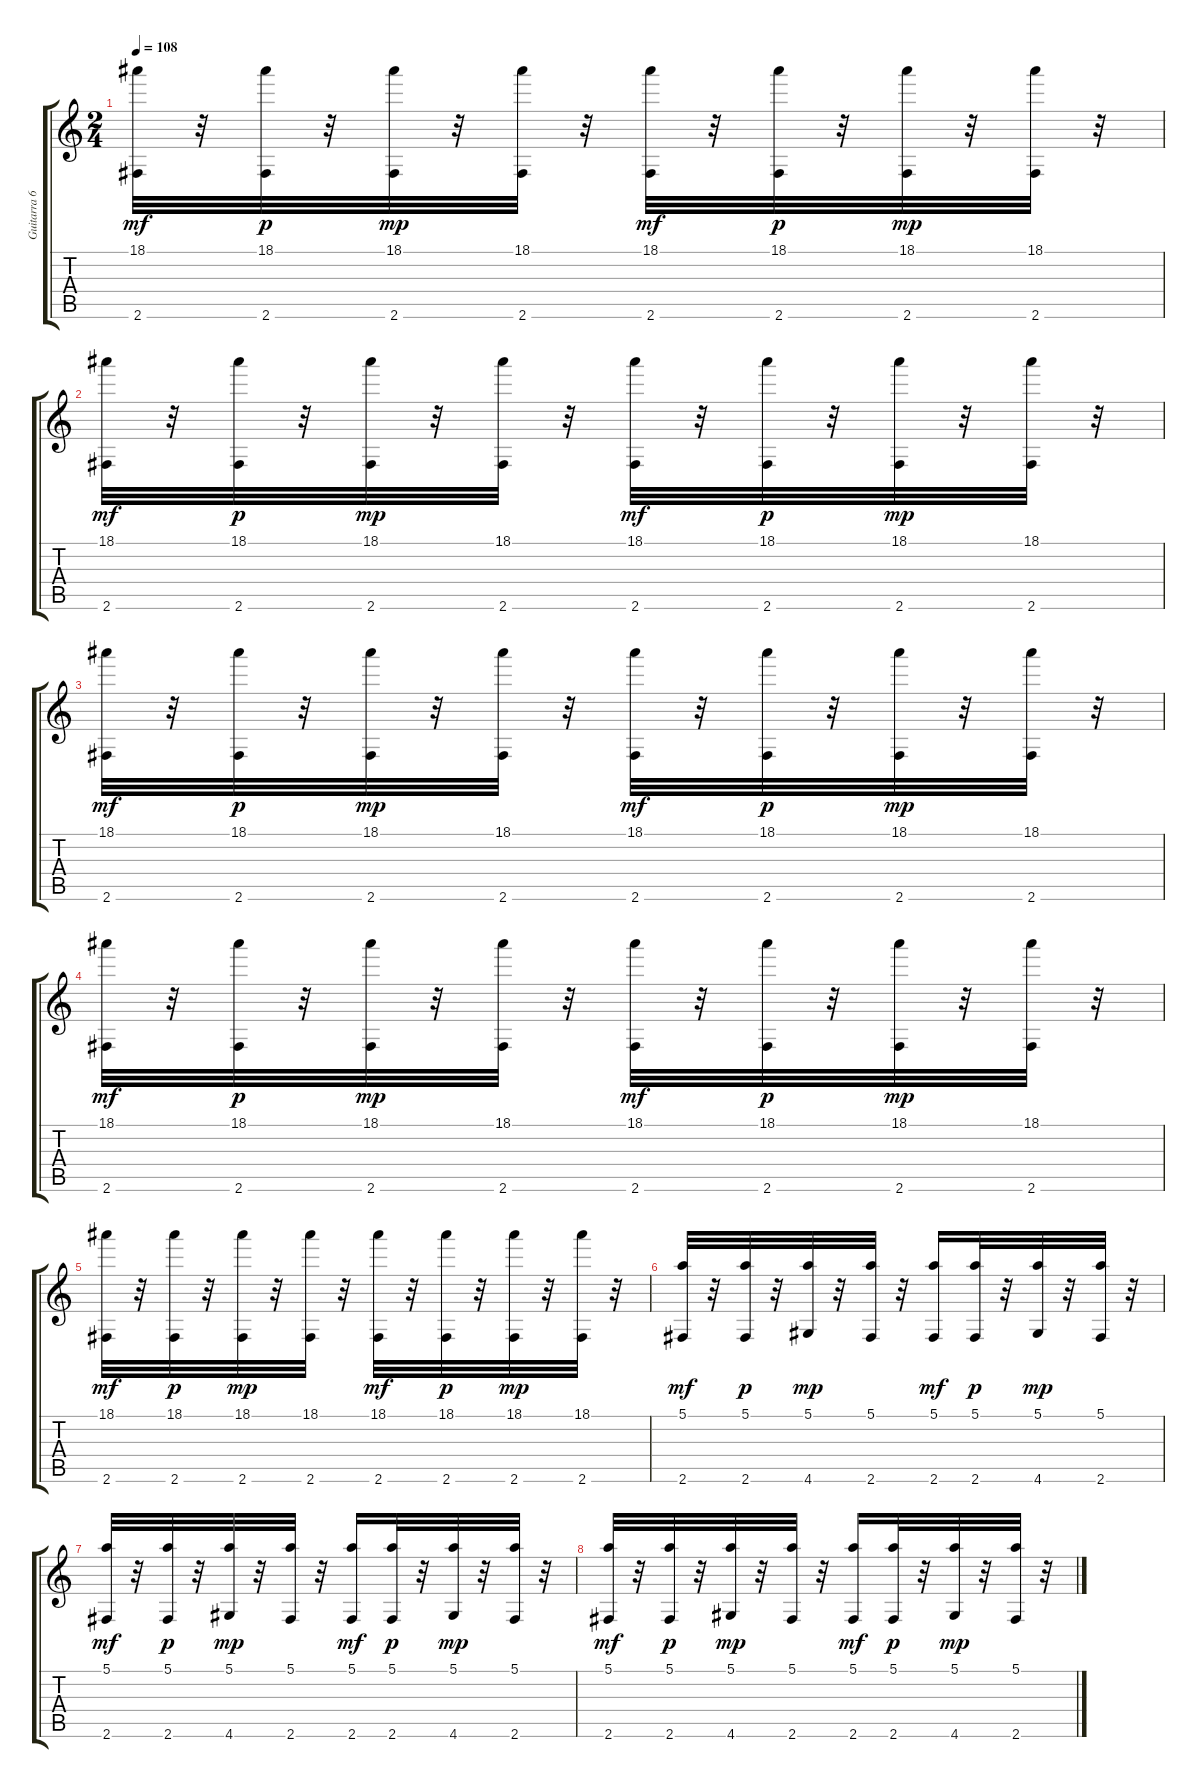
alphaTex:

\track ("Guitarra 6" "Guitarra 6") {instrument acousticguitarsteel}
\staff {score tabs}
\tuning (E4 B3 G3 D3 A2 E2) {hide}
\ts (2 4)
\tempo 108
\clef g2
\ks c
(18.1 2.6).32{dy mf} r.32 (18.1 2.6).32{dy p} r.32 (18.1 2.6).32{dy mp} r.32 (18.1 2.6).32 r.32 (18.1 2.6).32{dy mf} r.32 (18.1 2.6).32{dy p} r.32 (18.1 2.6).32{dy mp} r.32 (18.1 2.6).32 r.32 |
(18.1 2.6).32{dy mf} r.32 (18.1 2.6).32{dy p} r.32 (18.1 2.6).32{dy mp} r.32 (18.1 2.6).32 r.32 (18.1 2.6).32{dy mf} r.32 (18.1 2.6).32{dy p} r.32 (18.1 2.6).32{dy mp} r.32 (18.1 2.6).32 r.32 |
(18.1 2.6).32{dy mf} r.32 (18.1 2.6).32{dy p} r.32 (18.1 2.6).32{dy mp} r.32 (18.1 2.6).32 r.32 (18.1 2.6).32{dy mf} r.32 (18.1 2.6).32{dy p} r.32 (18.1 2.6).32{dy mp} r.32 (18.1 2.6).32 r.32 |
(18.1 2.6).32{dy mf} r.32 (18.1 2.6).32{dy p} r.32 (18.1 2.6).32{dy mp} r.32 (18.1 2.6).32 r.32 (18.1 2.6).32{dy mf} r.32 (18.1 2.6).32{dy p} r.32 (18.1 2.6).32{dy mp} r.32 (18.1 2.6).32 r.32 |
(18.1 2.6).32{dy mf} r.32 (18.1 2.6).32{dy p} r.32 (18.1 2.6).32{dy mp} r.32 (18.1 2.6).32 r.32 (18.1 2.6).32{dy mf} r.32 (18.1 2.6).32{dy p} r.32 (18.1 2.6).32{dy mp} r.32 (18.1 2.6).32 r.32 |
(5.1 2.6).32{dy mf} r.32 (5.1 2.6).32{dy p} r.32 (5.1 4.6).32{dy mp} r.32 (5.1 2.6).32 r.32 (5.1 2.6).16{dy mf} (5.1 2.6).32{dy p} r.32 (5.1 4.6).32{dy mp} r.32 (5.1 2.6).32 r.32 |
(5.1 2.6).32{dy mf} r.32 (5.1 2.6).32{dy p} r.32 (5.1 4.6).32{dy mp} r.32 (5.1 2.6).32 r.32 (5.1 2.6).16{dy mf} (5.1 2.6).32{dy p} r.32 (5.1 4.6).32{dy mp} r.32 (5.1 2.6).32 r.32 |
(5.1 2.6).32{dy mf} r.32 (5.1 2.6).32{dy p} r.32 (5.1 4.6).32{dy mp} r.32 (5.1 2.6).32 r.32 (5.1 2.6).16{dy mf} (5.1 2.6).32{dy p} r.32 (5.1 4.6).32{dy mp} r.32 (5.1 2.6).32 r.32
